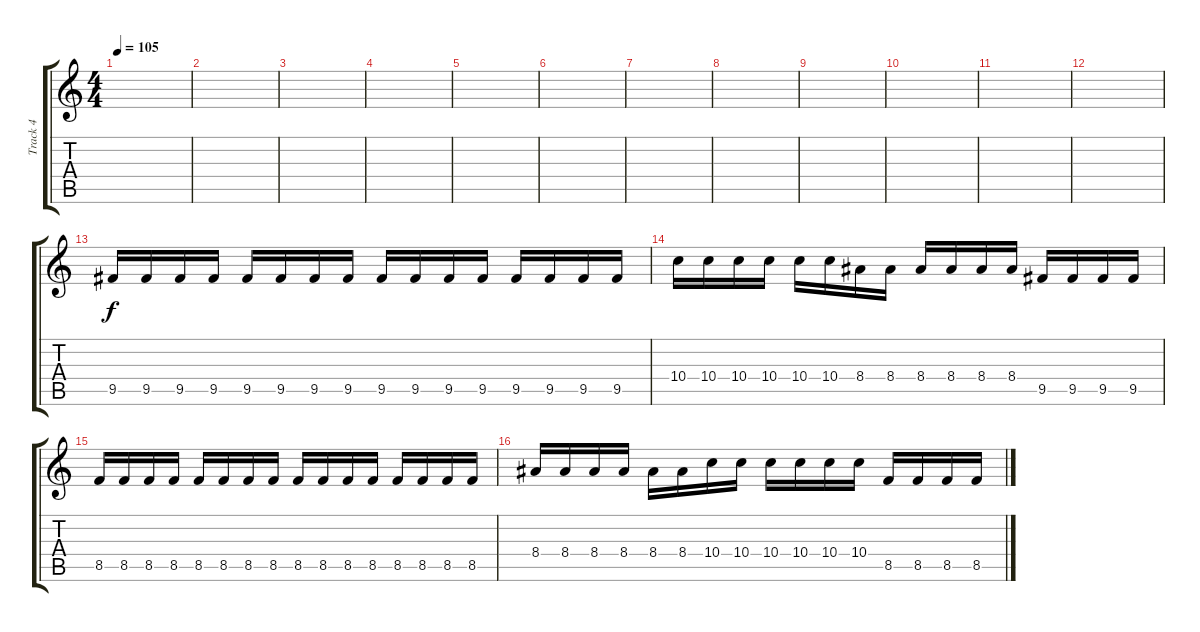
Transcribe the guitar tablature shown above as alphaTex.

\track ("Track 4" "Track 4") {instrument electricguitarmuted}
\staff {score tabs}
\tuning (E4 B3 G3 D3 A2 E2) {hide}
\ts (4 4)
\tempo 105
\clef g2
\ks c
|
|
|
|
|
|
|
|
|
|
|
|
9.5.16 9.5.16 9.5.16 9.5.16 9.5.16 9.5.16 9.5.16 9.5.16 9.5.16 9.5.16 9.5.16 9.5.16 9.5.16 9.5.16 9.5.16 9.5.16 |
10.4.16 10.4.16 10.4.16 10.4.16 10.4.16 10.4.16 8.4.16 8.4.16 8.4.16 8.4.16 8.4.16 8.4.16 9.5.16 9.5.16 9.5.16 9.5.16 |
8.5.16 8.5.16 8.5.16 8.5.16 8.5.16 8.5.16 8.5.16 8.5.16 8.5.16 8.5.16 8.5.16 8.5.16 8.5.16 8.5.16 8.5.16 8.5.16 |
8.4.16 8.4.16 8.4.16 8.4.16 8.4.16 8.4.16 10.4.16 10.4.16 10.4.16 10.4.16 10.4.16 10.4.16 8.5.16 8.5.16 8.5.16 8.5.16
